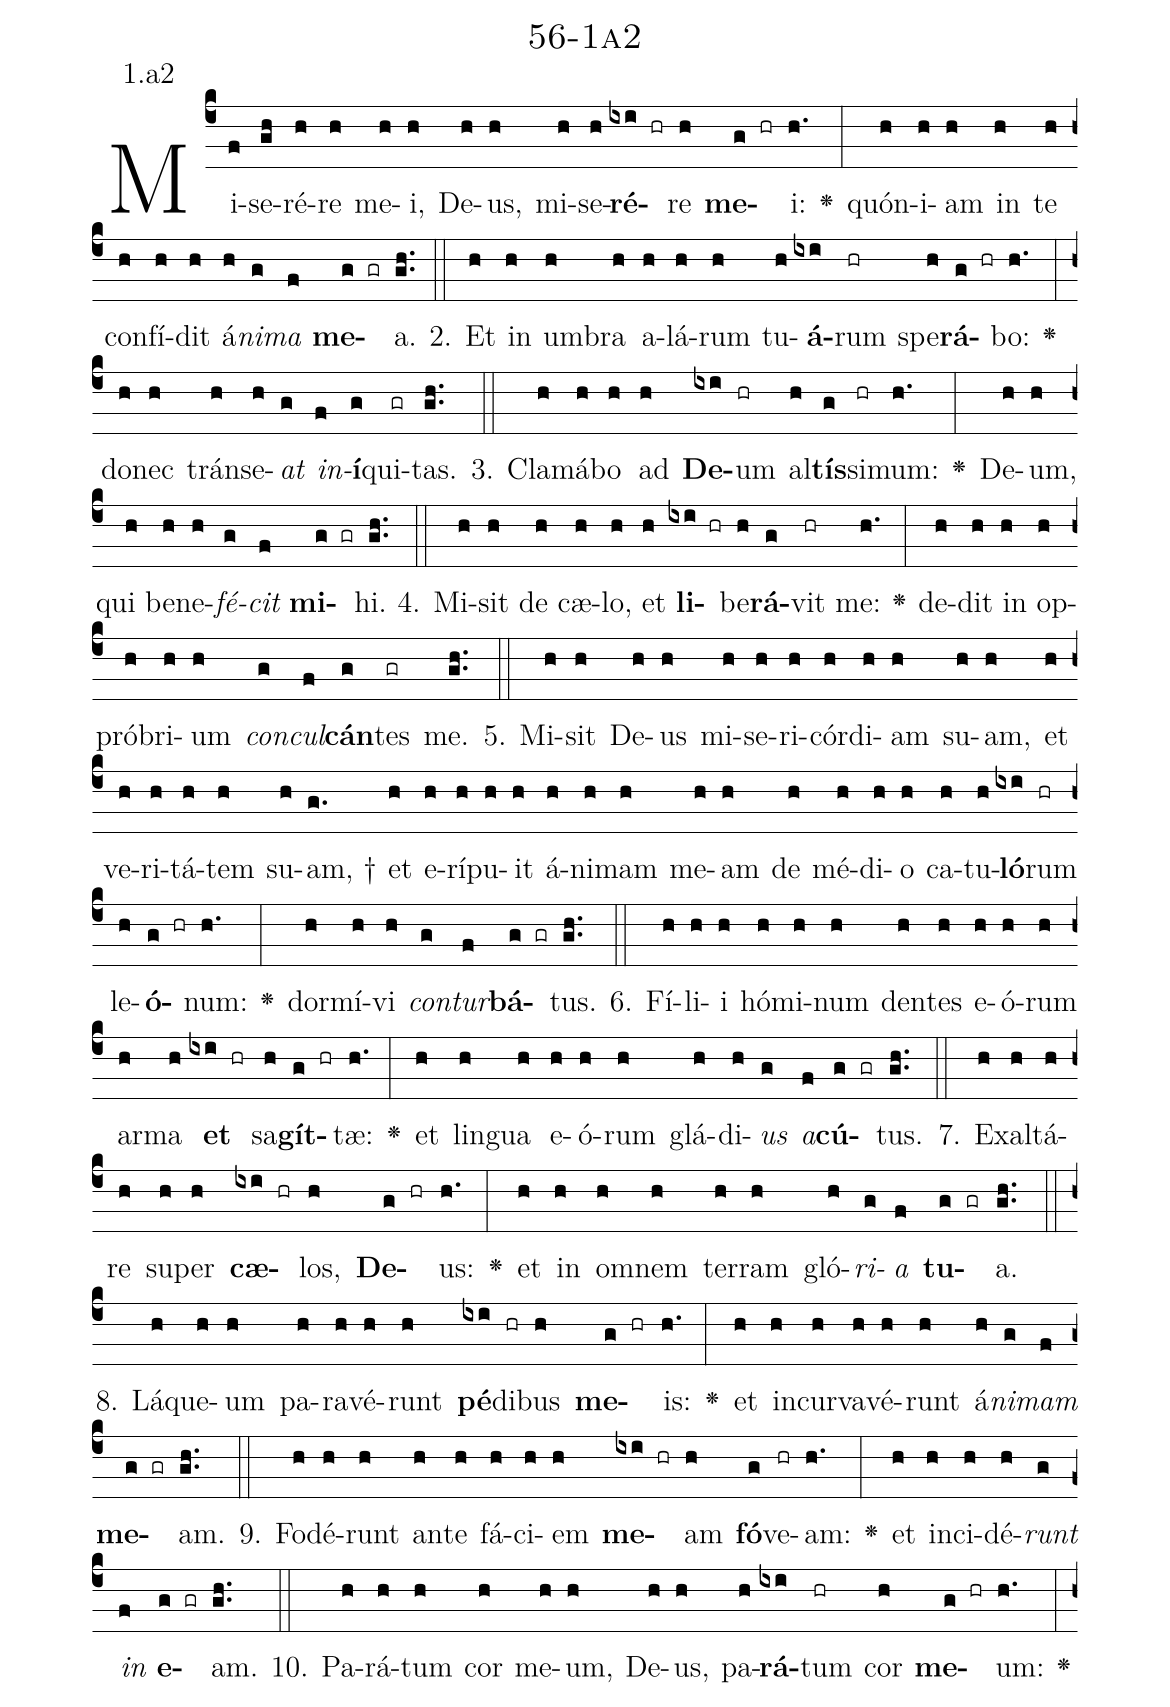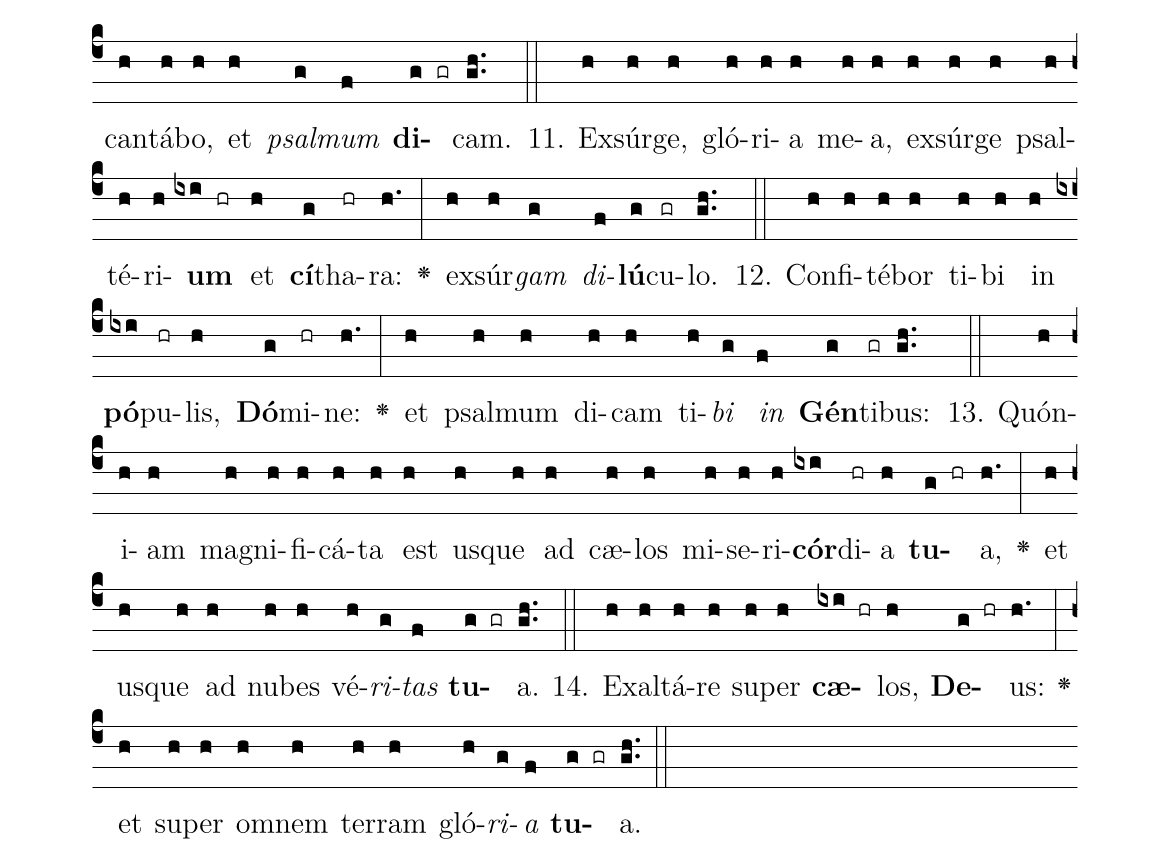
name: 56-1a2;
annotation: 1.a2;
%%
(c4)Mi(f)se(gh)ré(h)re(h) me(h)i,(h) De(h)us,(h) mi(h)se(h)<b>ré</b>(ixi hr)re(h) <b>me</b>(g hr)i:(h.) <v>\greheightstar</v>(:) quón(h)i(h)am(h) in(h) te(h) con(h)fí(h)dit(h) á(h)<i>ni</i>(g)<i>ma</i>(f) <b>me</b>(g gr)a.(gh..) (::)
2. Et(h) in(h) um(h)bra(h) a(h)lá(h)rum(h) tu(h)<b>á</b>(ixi)rum(hr) spe(h)<b>rá</b>(g hr)bo:(h.) <v>\greheightstar</v>(:) do(h)nec(h) tráns(h)e(h)<i>at</i>(g) <i>in</i>(f)<b>í</b>(g)qui(gr)tas.(gh..) (::)
3. Cla(h)má(h)bo(h) ad(h) <b>De</b>(ixi)um(hr) al(h)<b>tís</b>(g)si(hr)mum:(h.) <v>\greheightstar</v>(:) De(h)um,(h) qui(h) be(h)ne(h)<i>fé</i>(g)<i>cit</i>(f) <b>mi</b>(g gr)hi.(gh..) (::)
4. Mi(h)sit(h) de(h) cæ(h)lo,(h) et(h) <b>li</b>(ixi hr)be(h)<b>rá</b>(g)vit(hr) me:(h.) <v>\greheightstar</v>(:) de(h)dit(h) in(h) op(h)pró(h)bri(h)um(h) <i>con</i>(g)<i>cul</i>(f)<b>cán</b>(g)tes(gr) me.(gh..) (::)
5. Mi(h)sit(h) De(h)us(h) mi(h)se(h)ri(h)cór(h)di(h)am(h) su(h)am,(h) et(h) ve(h)ri(h)tá(h)tem(h) su(h)am, †(g.) et(h) e(h)rí(h)pu(h)it(h) á(h)ni(h)mam(h) me(h)am(h) de(h) mé(h)di(h)o(h) ca(h)tu(h)<b>ló</b>(ixi)rum(hr) le(h)<b>ó</b>(g hr)num:(h.) <v>\greheightstar</v>(:) dor(h)mí(h)vi(h) <i>con</i>(g)<i>tur</i>(f)<b>bá</b>(g gr)tus.(gh..) (::)
6. Fí(h)li(h)i(h) hó(h)mi(h)num(h) den(h)tes(h) e(h)ó(h)rum(h) ar(h)ma(h) <b>et</b>(ixi hr) sa(h)<b>gít</b>(g hr)tæ:(h.) <v>\greheightstar</v>(:) et(h) lin(h)gua(h) e(h)ó(h)rum(h) glá(h)di(h)<i>us</i>(g) <i>a</i>(f)<b>cú</b>(g gr)tus.(gh..) (::)
7. Ex(h)al(h)tá(h)re(h) su(h)per(h) <b>cæ</b>(ixi hr)los,(h) <b>De</b>(g hr)us:(h.) <v>\greheightstar</v>(:) et(h) in(h) om(h)nem(h) ter(h)ram(h) gló(h)<i>ri</i>(g)<i>a</i>(f) <b>tu</b>(g gr)a.(gh..) (::)
8. Lá(h)que(h)um(h) pa(h)ra(h)vé(h)runt(h) <b>pé</b>(ixi)di(hr)bus(h) <b>me</b>(g hr)is:(h.) <v>\greheightstar</v>(:) et(h) in(h)cur(h)va(h)vé(h)runt(h) á(h)<i>ni</i>(g)<i>mam</i>(f) <b>me</b>(g gr)am.(gh..) (::)
9. Fo(h)dé(h)runt(h) an(h)te(h) fá(h)ci(h)em(h) <b>me</b>(ixi hr)am(h) <b>fó</b>(g)ve(hr)am:(h.) <v>\greheightstar</v>(:) et(h) in(h)ci(h)dé(h)<i>runt</i>(g) <i>in</i>(f) <b>e</b>(g gr)am.(gh..) (::)
10. Pa(h)rá(h)tum(h) cor(h) me(h)um,(h) De(h)us,(h) pa(h)<b>rá</b>(ixi)tum(hr) cor(h) <b>me</b>(g hr)um:(h.) <v>\greheightstar</v>(:) can(h)tá(h)bo,(h) et(h) <i>psal</i>(g)<i>mum</i>(f) <b>di</b>(g gr)cam.(gh..) (::)
11. Ex(h)súr(h)ge,(h) gló(h)ri(h)a(h) me(h)a,(h) ex(h)súr(h)ge(h) psal(h)té(h)ri(h)<b>um</b>(ixi hr) et(h) <b>cí</b>(g)tha(hr)ra:(h.) <v>\greheightstar</v>(:) ex(h)súr(h)<i>gam</i>(g) <i>di</i>(f)<b>lú</b>(g)cu(gr)lo.(gh..) (::)
12. Con(h)fi(h)té(h)bor(h) ti(h)bi(h) in(h) <b>pó</b>(ixi)pu(hr)lis,(h) <b>Dó</b>(g)mi(hr)ne:(h.) <v>\greheightstar</v>(:) et(h) psal(h)mum(h) di(h)cam(h) ti(h)<i>bi</i>(g) <i>in</i>(f) <b>Gén</b>(g)ti(gr)bus:(gh..) (::)
13. Quón(h)i(h)am(h) ma(h)gni(h)fi(h)cá(h)ta(h) est(h) us(h)que(h) ad(h) cæ(h)los(h) mi(h)se(h)ri(h)<b>cór</b>(ixi)di(hr)a(h) <b>tu</b>(g hr)a,(h.) <v>\greheightstar</v>(:) et(h) us(h)que(h) ad(h) nu(h)bes(h) vé(h)<i>ri</i>(g)<i>tas</i>(f) <b>tu</b>(g gr)a.(gh..) (::)
14. Ex(h)al(h)tá(h)re(h) su(h)per(h) <b>cæ</b>(ixi hr)los,(h) <b>De</b>(g hr)us:(h.) <v>\greheightstar</v>(:) et(h) su(h)per(h) om(h)nem(h) ter(h)ram(h) gló(h)<i>ri</i>(g)<i>a</i>(f) <b>tu</b>(g gr)a.(gh..) (::)
